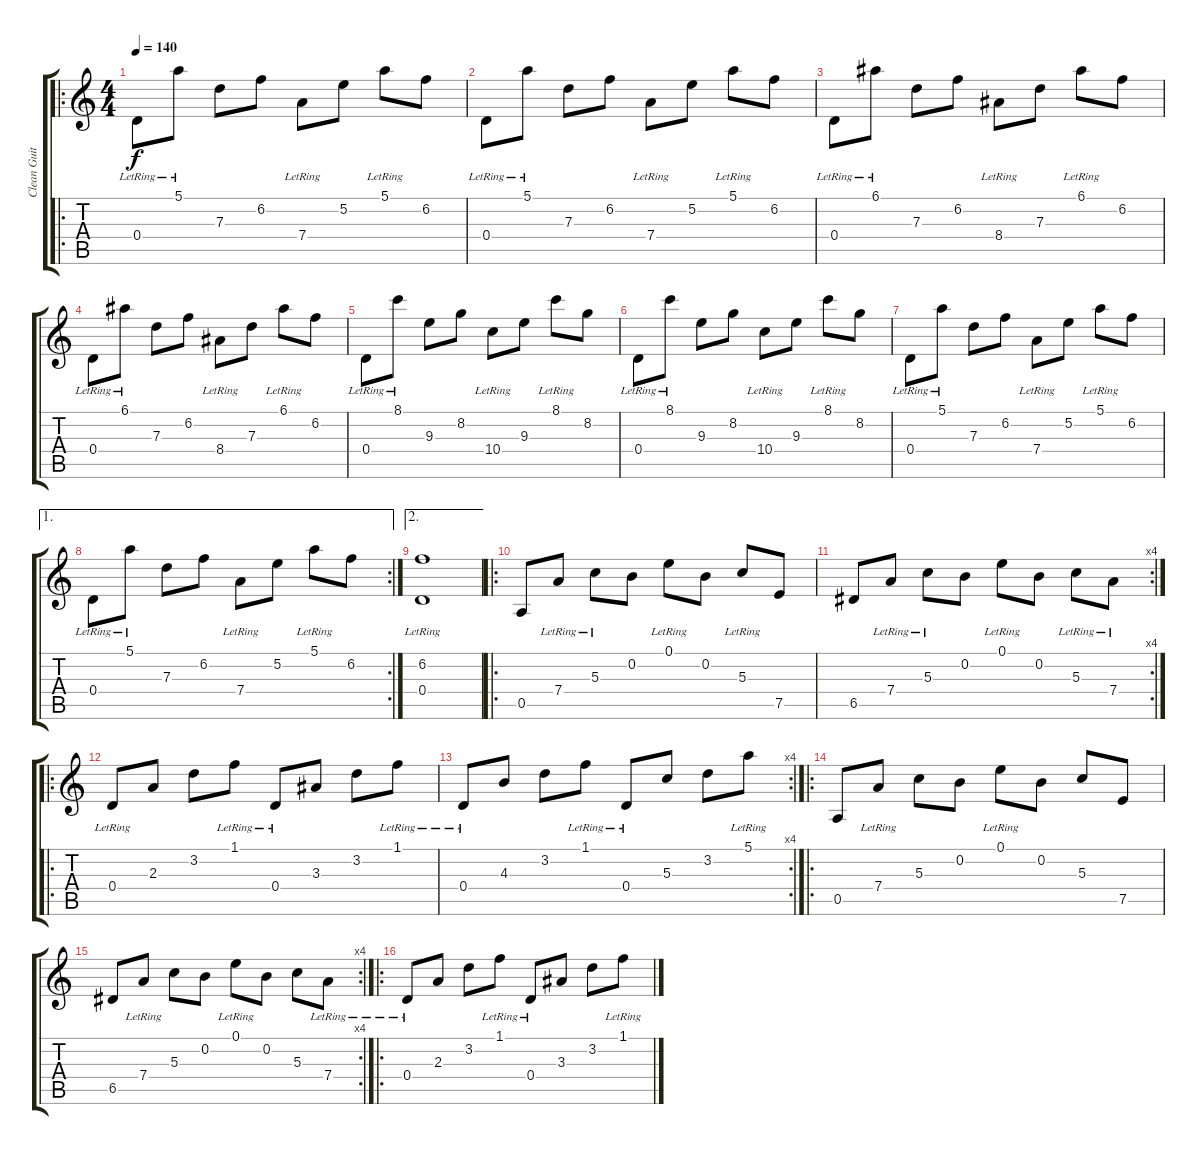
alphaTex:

\track ("Clean Guitar 1" "Clean Guit") {instrument electricguitarclean}
\staff {score tabs}
\tuning (E4 B3 G3 D3 A2 E2) {hide}
\ro
\ts (4 4)
\tempo 140
\clef g2
\ks c
0.4{lr}.8{dy f instrument electricguitarclean} 5.1{lr}.8 7.3.8 6.2.8 7.4{lr}.8 5.2.8 5.1{lr}.8 6.2.8 |
0.4{lr}.8 5.1{lr}.8 7.3.8 6.2.8 7.4{lr}.8 5.2.8 5.1{lr}.8 6.2.8 |
0.4{lr}.8 6.1{lr}.8 7.3.8 6.2.8 8.4{lr}.8 7.3.8 6.1{lr}.8 6.2.8 |
0.4{lr}.8 6.1{lr}.8 7.3.8 6.2.8 8.4{lr}.8 7.3.8 6.1{lr}.8 6.2.8 |
0.4{lr}.8 8.1{lr}.8 9.3.8 8.2.8 10.4{lr}.8 9.3.8 8.1{lr}.8 8.2.8 |
0.4{lr}.8 8.1{lr}.8 9.3.8 8.2.8 10.4{lr}.8 9.3.8 8.1{lr}.8 8.2.8 |
0.4{lr}.8 5.1{lr}.8 7.3.8 6.2.8 7.4{lr}.8 5.2.8 5.1{lr}.8 6.2.8 |
\ae 1
\rc 2
0.4{lr}.8 5.1{lr}.8 7.3.8 6.2.8 7.4{lr}.8 5.2.8 5.1{lr}.8 6.2.8 |
\ae 2
(6.2 0.4{lr}).1 |
\ro
0.5.8 7.4{lr}.8 5.3{lr}.8 0.2.8 0.1{lr}.8 0.2.8 5.3{lr}.8 7.5.8 |
\rc 4
6.5.8 7.4{lr}.8 5.3{lr}.8 0.2.8 0.1{lr}.8 0.2.8 5.3{lr}.8 7.4{lr}.8 |
\ro
0.4{lr}.8 2.3.8 3.2.8 1.1{lr}.8 0.4{lr}.8 3.3.8 3.2.8 1.1{lr}.8 |
\rc 4
0.4{lr}.8 4.3.8 3.2.8 1.1{lr}.8 0.4{lr}.8 5.3.8 3.2.8 5.1{lr}.8 |
\ro
0.5.8 7.4{lr}.8 5.3.8 0.2.8 0.1{lr}.8 0.2.8 5.3.8 7.5.8 |
\rc 4
6.5.8 7.4{lr}.8 5.3.8 0.2.8 0.1{lr}.8 0.2.8 5.3.8 7.4{lr}.8 |
\ro
0.4{lr}.8 2.3.8 3.2.8 1.1{lr}.8 0.4{lr}.8 3.3.8 3.2.8 1.1{lr}.8
